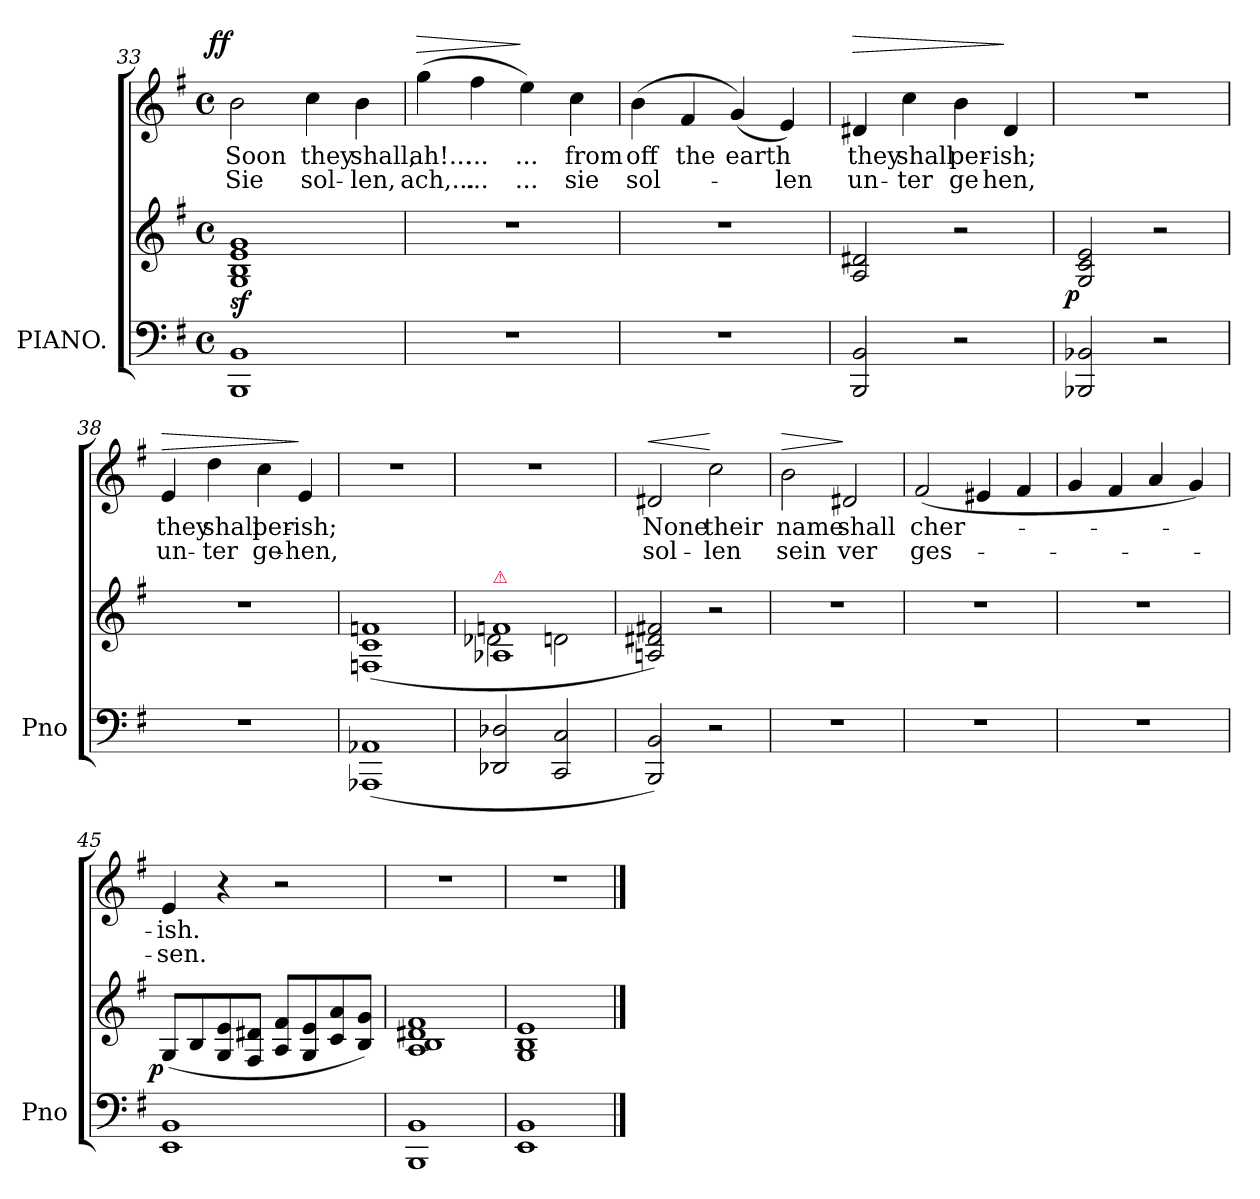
**kern	**kern	**dynam	**kern	**text	**text	**dynam
*part2	*part2	*part2	*part1	*part1	*part1	*part1
*staff3	*staff2	*staff2/3	*staff1	*staff1	*staff1	*staff1
*I"PIANO.	*	*	*	*	*	*
*I'Pno	*	*	*	*	*	*
*clefF4	*clefG2	*	*clefG2	*	*	*
*k[f#]	*k[f#]	*	*k[f#]	*	*	*
*G:	*G:	*	*G:	*	*	*
*M4/4	*M4/4	*	*M4/4	*	*	*
*met(c)	*met(c)	*	*met(c)	*	*	*
=33	=33	=33	=33	=33	=33	=33
!	!	!	!	!	!	!LO:DY:a:rj
1BBB 1BB	1G 1B 1e 1g	sf	2b	Soon	Sie	ff
.	.	.	4cc	they	sol-	.
.	.	.	4b	shall,	-len,	.
=34	=34	=34	=34	=34	=34	=34
!	!	!	!	!	!	!LO:HP:a
1rF	1rdd	.	(>4gg	ah!...	ach,...	>
.	.	.	4ff#	...	...	.
.	.	.	4ee)	...	...	]
.	.	.	4cc	from	sie	.
=35	=35	=35	=35	=35	=35	=35
1rF	1rdd	.	(<4b\	off	sol-	.
.	.	.	4f#/	the	.	.
.	.	.	(>4g)	earth	.	.
.	.	.	4e)	.	-len	.
=36	=36	=36	=36	=36	=36	=36
!	!	!	!	!	!	!LO:HP:a
2BBB 2BB	2A 2d#X	.	4d#X	they	un-	>
.	.	.	4cc	shall	-ter	.
2r	2r	.	4b	per-	-ge	.
.	.	.	4d#	-ish;	-hen,	]
=37	=37	=37	=37	=37	=37	=37
!	!	!LO:DY:rj	!	!	!	!
2BBB-X 2BB-X	2G 2c 2e	p	1rdd	.	.	.
2r	2r	.	.	.	.	.
=38	=38	=38	=38	=38	=38	=38
!	!	!	!	!	!	!LO:HP:a
1rF	1rdd	.	4e	they	un-	>
.	.	.	4dd	shall	-ter	.
.	.	.	4cc	per-	-ge-	.
.	.	.	4e	-ish;	-hen,	]
=39	=39	=39	=39	=39	=39	=39
(<1AAA-X 1AA-X	(>1Fn 1c 1fn	.	1rdd	.	.	.
=40	=40	=40	=40	=40	=40	=40
*	*^	*	*	*	*	*
!	!LO:TX:a:color=crimson:t=⚠	!	!	!	!	!	!
2DD-X 2D-X	1A-X 1fn	2d-X	.	1rdd	.	.	.
2CC 2C	.	2dn	.	.	.	.	.
=41	=41	=41	=41	=41	=41	=41	=41
!	!	!	!	!	!	!	!LO:HP:a
*	*v	*v	*	*	*	*	*
2BBB 2BB)	2An 2d#X 2f#X)	.	2d#X	None	sol-	<
2r	2r	.	2cc	their	-len	[
=42	=42	=42	=42	=42	=42	=42
!	!	!	!	!	!	!LO:HP:a
1rF	1rdd	.	2b	name	sein	>
.	.	.	2d#X	shall	ver	]
=43	=43	=43	=43	=43	=43	=43
1rF	1rdd	.	(<2f#	cher-	ges-	.
.	.	.	4e#X	.	.	.
.	.	.	4f#	.	.	.
=44	=44	=44	=44	=44	=44	=44
1rF	1rdd	.	4g	.	.	.
.	.	.	4f#	.	.	.
.	.	.	4a	.	.	.
.	.	.	4g)	.	.	.
=45	=45	=45	=45	=45	=45	=45
!	!	!LO:DY:rj	!	!	!	!
1EE 1BB	(<8GL	p	4e	-ish.	-sen.	.
.	8B	.	.	.	.	.
.	8G 8e	.	4r	.	.	.
.	8F# 8d#XJ	.	.	.	.	.
.	8A 8f#L	.	2r	.	.	.
.	8G 8e	.	.	.	.	.
.	8c 8a	.	.	.	.	.
.	8B 8gJ)	.	.	.	.	.
=46	=46	=46	=46	=46	=46	=46
1BBB 1BB	1A 1B 1d#X 1f#	.	1rdd	.	.	.
=47	=47	=47	=47	=47	=47	=47
1EE 1BB	1G 1B 1e	.	1rdd	.	.	.
==	==	==	==	==	==	==
*-	*-	*-	*-	*-	*-	*-
